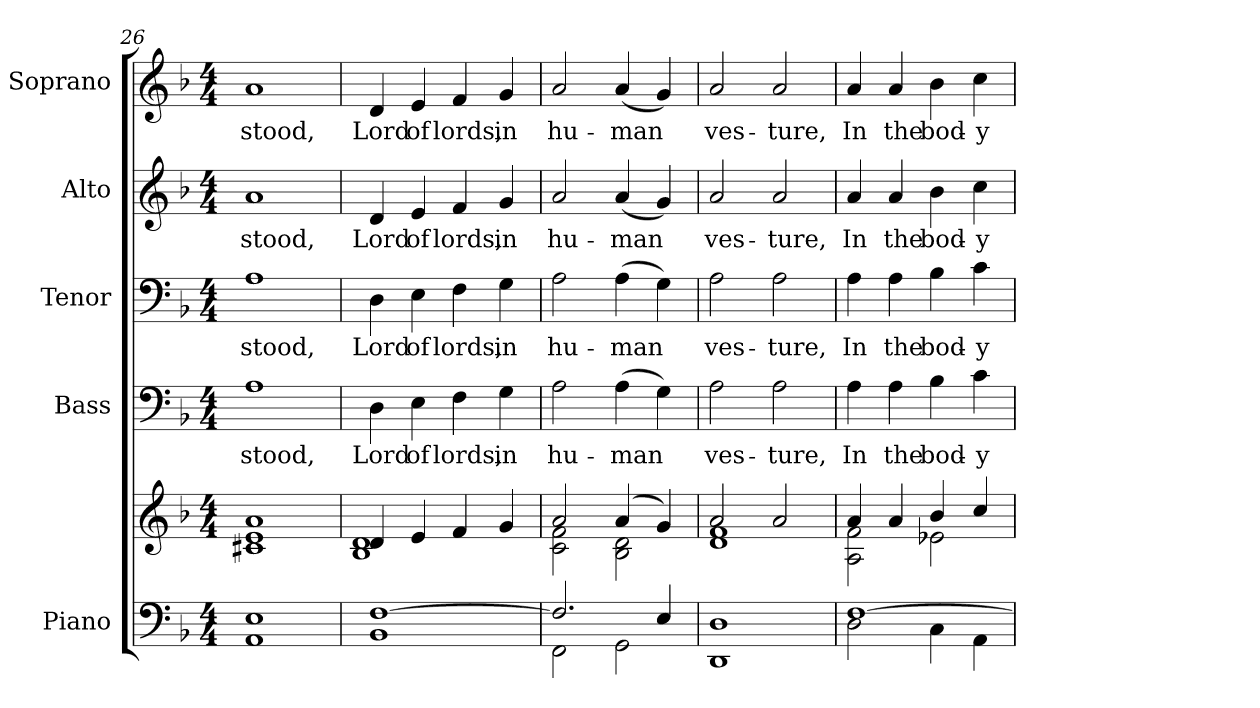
**kern	**kern	**kern	**text	**kern	**text	**kern	**text	**kern	**text
*part5	*part5	*part4	*part4	*part3	*part3	*part2	*part2	*part1	*part1
*staff6	*staff5	*staff4	*staff4	*staff3	*staff3	*staff2	*staff2	*staff1	*staff1
*I"Piano	*	*I"Bass	*	*I"Tenor	*	*I"Alto	*	*I"Soprano	*
*I'Pno.	*	*I'B.	*	*I'T.	*	*I'A.	*	*I'S.	*
!!LO:PB:g=z
*clefF4	*clefG2	*clefF4	*	*clefF4	*	*clefG2	*	*clefG2	*
*k[b-]	*k[b-]	*k[b-]	*	*k[b-]	*	*k[b-]	*	*k[b-]	*
*F:	*F:	*F:	*	*F:	*	*F:	*	*F:	*
*M4/4	*M4/4	*M4/4	*	*M4/4	*	*M4/4	*	*M4/4	*
=26	=26	=26	=26	=26	=26	=26	=26	=26	=26
*^	*^	*	*	*	*	*	*	*	*
!	!	!	!	!	!LO:LY:b:color=#000000	!	!	!	!	!	!
!	!	!	!	!	!	!	!LO:LY:b:color=#000000	!	!	!	!
!	!	!	!	!	!	!	!	!	!LO:LY:b:color=#000000	!	!
!	!	!	!	!	!	!	!	!	!	!	!LO:LY:b:color=#000000
1Ei	1AAi	1ai	1c#Xi 1ei	1Ai	stood,	1Ai	stood,	1ai	stood,	1ai	stood,
=27	=27	=27	=27	=27	=27	=27	=27	=27	=27	=27	=27
!	!	!	!	!	!LO:LY:b:color=#000000	!	!	!	!	!	!
!	!	!	!	!	!	!	!LO:LY:b:color=#000000	!	!	!	!
!	!	!	!	!	!	!	!	!	!LO:LY:b:color=#000000	!	!
!	!	!	!	!	!	!	!	!	!	!	!LO:LY:b:color=#000000
[>1Fi	1BB-i	4di/	1B-i 1di	4Di\	Lord	4Di\	Lord	4di/	Lord	4di/	Lord
!	!	!	!	!	!LO:LY:b:color=#000000	!	!	!	!	!	!
!	!	!	!	!	!	!	!LO:LY:b:color=#000000	!	!	!	!
!	!	!	!	!	!	!	!	!	!LO:LY:b:color=#000000	!	!
!	!	!	!	!	!	!	!	!	!	!	!LO:LY:b:color=#000000
.	.	4ei/	.	4Ei\	of	4Ei\	of	4ei/	of	4ei/	of
!	!	!	!	!	!LO:LY:b:color=#000000	!	!	!	!	!	!
!	!	!	!	!	!	!	!LO:LY:b:color=#000000	!	!	!	!
!	!	!	!	!	!	!	!	!	!LO:LY:b:color=#000000	!	!
!	!	!	!	!	!	!	!	!	!	!	!LO:LY:b:color=#000000
.	.	4fi/	.	4Fi\	lords,	4Fi\	lords,	4fi/	lords,	4fi/	lords,
!	!	!	!	!	!LO:LY:b:color=#000000	!	!	!	!	!	!
!	!	!	!	!	!	!	!LO:LY:b:color=#000000	!	!	!	!
!	!	!	!	!	!	!	!	!	!LO:LY:b:color=#000000	!	!
!	!	!	!	!	!	!	!	!	!	!	!LO:LY:b:color=#000000
.	.	4gi/	.	4Gi\	in	4Gi\	in	4gi/	in	4gi/	in
=28	=28	=28	=28	=28	=28	=28	=28	=28	=28	=28	=28
!	!	!	!	!	!LO:LY:b:color=#000000	!	!	!	!	!	!
!	!	!	!	!	!	!	!LO:LY:b:color=#000000	!	!	!	!
!	!	!	!	!	!	!	!	!	!LO:LY:b:color=#000000	!	!
!	!	!	!	!	!	!	!	!	!	!	!LO:LY:b:color=#000000
2.Fi/]	2FFi\	2ai/	2ci\ 2fi	2Ai\	hu-	2Ai\	hu-	2ai/	hu-	2ai/	hu-
!	!	!	!	!	!LO:LY:b:color=#000000	!	!	!	!	!	!
!	!	!	!	!	!	!	!LO:LY:b:color=#000000	!	!	!	!
!	!	!	!	!	!	!	!	!	!LO:LY:b:color=#000000	!	!
!	!	!	!	!	!	!	!	!	!	!	!LO:LY:b:color=#000000
.	2GGi\	(4ai/	2B-i\ 2di	(4Ai\	-man	(4Ai\	-man	(4ai/	-man	(4ai/	-man
4Ei/	.	4gi/)	.	4Gi\)	.	4Gi\)	.	4gi/)	.	4gi/)	.
!!LO:PB:g=z
=29	=29	=29	=29	=29	=29	=29	=29	=29	=29	=29	=29
!	!	!	!	!	!LO:LY:b:color=#000000	!	!	!	!	!	!
!	!	!	!	!	!	!	!LO:LY:b:color=#000000	!	!	!	!
!	!	!	!	!	!	!	!	!	!LO:LY:b:color=#000000	!	!
!	!	!	!	!	!	!	!	!	!	!	!LO:LY:b:color=#000000
1Di	1DDi	2ai/	1di 1fi	2Ai\	ves-	2Ai\	ves-	2ai/	ves-	2ai/	ves-
!	!	!	!	!	!LO:LY:b:color=#000000	!	!	!	!	!	!
!	!	!	!	!	!	!	!LO:LY:b:color=#000000	!	!	!	!
!	!	!	!	!	!	!	!	!	!LO:LY:b:color=#000000	!	!
!	!	!	!	!	!	!	!	!	!	!	!LO:LY:b:color=#000000
.	.	2ai/	.	2Ai\	-ture,	2Ai\	-ture,	2ai/	-ture,	2ai/	-ture,
=30	=30	=30	=30	=30	=30	=30	=30	=30	=30	=30	=30
!	!	!	!	!	!LO:LY:b:color=#000000	!	!	!	!	!	!
!	!	!	!	!	!	!	!LO:LY:b:color=#000000	!	!	!	!
!	!	!	!	!	!	!	!	!	!LO:LY:b:color=#000000	!	!
!	!	!	!	!	!	!	!	!	!	!	!LO:LY:b:color=#000000
[>1Fi	2Di\	4ai/	2Ai\ 2fi	4Ai\	In	4Ai\	In	4ai/	In	4ai/	In
!	!	!	!	!	!LO:LY:b:color=#000000	!	!	!	!	!	!
!	!	!	!	!	!	!	!LO:LY:b:color=#000000	!	!	!	!
!	!	!	!	!	!	!	!	!	!LO:LY:b:color=#000000	!	!
!	!	!	!	!	!	!	!	!	!	!	!LO:LY:b:color=#000000
.	.	4ai/	.	4Ai\	the	4Ai\	the	4ai/	the	4ai/	the
!	!	!	!	!	!LO:LY:b:color=#000000	!	!	!	!	!	!
!	!	!	!	!	!	!	!LO:LY:b:color=#000000	!	!	!	!
!	!	!	!	!	!	!	!	!	!LO:LY:b:color=#000000	!	!
!	!	!	!	!	!	!	!	!	!	!	!LO:LY:b:color=#000000
.	4Ci\	4b-i/	2e-Xi\	4B-i\	bod-	4B-i\	bod-	4b-i\	bod-	4b-i\	bod-
!	!	!	!	!	!LO:LY:b:color=#000000	!	!	!	!	!	!
!	!	!	!	!	!	!	!LO:LY:b:color=#000000	!	!	!	!
!	!	!	!	!	!	!	!	!	!LO:LY:b:color=#000000	!	!
!	!	!	!	!	!	!	!	!	!	!	!LO:LY:b:color=#000000
.	4AAi\	4cci/	.	4ci\	-y	4ci\	-y	4cci\	-y	4cci\	-y
*v	*v	*	*	*	*	*	*	*	*	*	*
*	*v	*v	*	*	*	*	*	*	*	*
=	=	=	=	=	=	=	=	=	=
*-	*-	*-	*-	*-	*-	*-	*-	*-	*-
